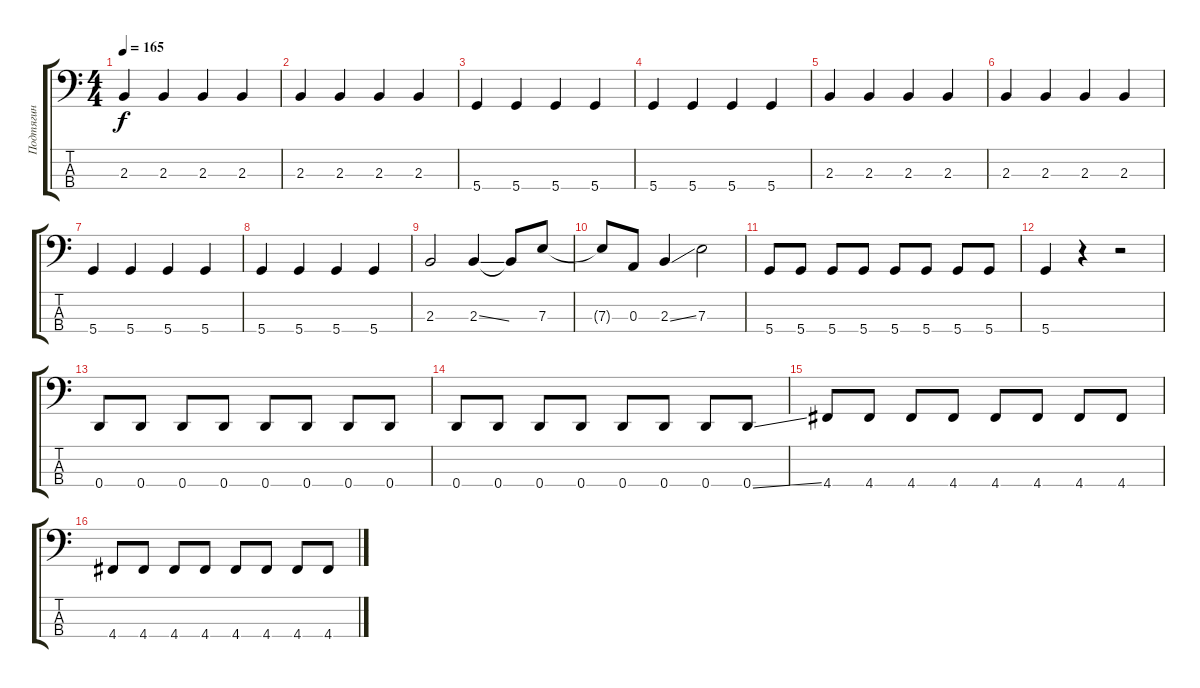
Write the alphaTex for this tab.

\track ("Подтягин" "Подтягин") {instrument electricbasspick}
\staff {score tabs}
\tuning (G2 D2 A1 D1) {hide}
\ts (4 4)
\tempo 165
\clef f4
\ks c
2.3.4{dy f} 2.3.4 2.3.4 2.3.4 |
2.3.4 2.3.4 2.3.4 2.3.4 |
5.4.4 5.4.4 5.4.4 5.4.4 |
5.4.4 5.4.4 5.4.4 5.4.4 |
2.3.4 2.3.4 2.3.4 2.3.4 |
2.3.4 2.3.4 2.3.4 2.3.4 |
5.4.4 5.4.4 5.4.4 5.4.4 |
5.4.4 5.4.4 5.4.4 5.4.4 |
2.3.2 2.3{ss}.4 2.3{t}.8 7.3.8 |
7.3{t}.8 0.3.8 2.3{ss}.4 7.3.2 |
5.4.8 5.4.8 5.4.8 5.4.8 5.4.8 5.4.8 5.4.8 5.4.8 |
5.4.4 r.4 r.2 |
\section ("" "")
0.4.8 0.4.8 0.4.8 0.4.8 0.4.8 0.4.8 0.4.8 0.4.8 |
0.4.8 0.4.8 0.4.8 0.4.8 0.4.8 0.4.8 0.4.8 0.4{ss}.8 |
4.4.8 4.4.8 4.4.8 4.4.8 4.4.8 4.4.8 4.4.8 4.4.8 |
4.4.8 4.4.8 4.4.8 4.4.8 4.4.8 4.4.8 4.4.8 4.4{ss}.8
